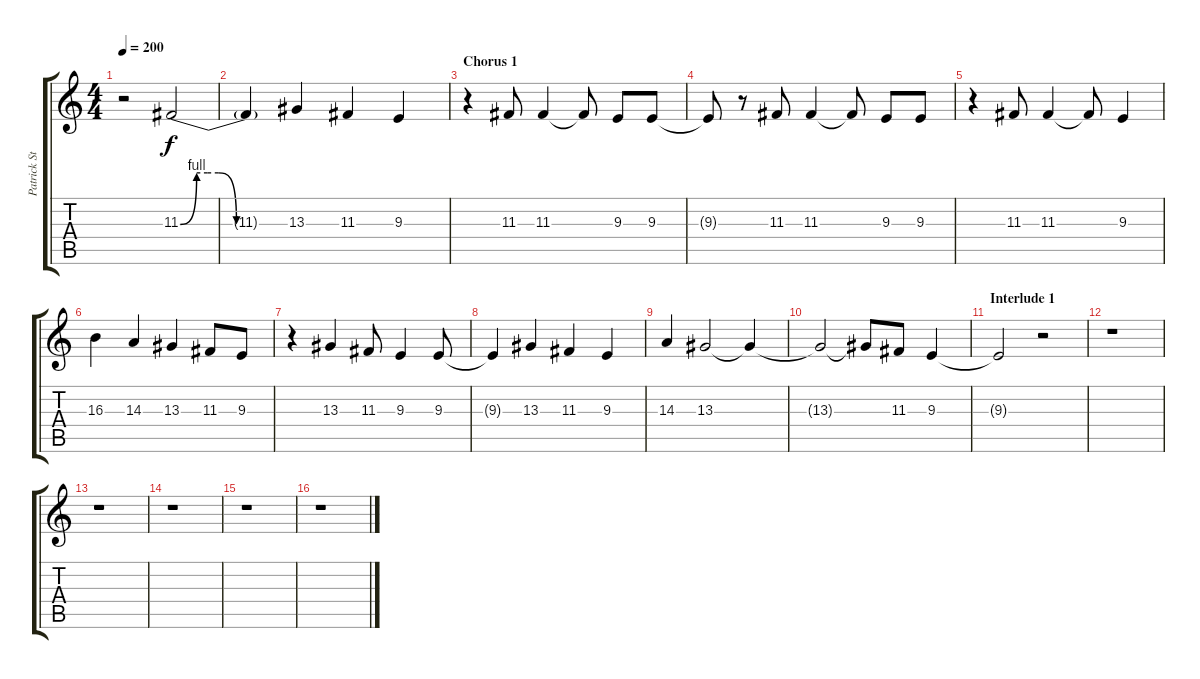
\track ("Patrick Stumph (Lead Vocals)" "Patrick St") {instrument clarinet}
\staff {score tabs}
\tuning (E4 B3 G3 D3 A2 E2) {hide}
\ts (4 4)
\tempo 200
\clef g2
\ks c
r.2{dy f} 11.3{be (custom 0 0 9 4 15 4 21 4 31 0 39 0 51 0 60 0)}.2 |
11.3{t}.4 13.3.4 11.3.4 9.3.4 |
\section ("" "Chorus 1")
r.4 11.3.8 11.3.4 11.3{t}.8 9.3.8 9.3.8 |
9.3{t}.8 r.8 11.3.8 11.3.4 11.3{t}.8 9.3.8 9.3.8 |
r.4 11.3.8 11.3.4 11.3{t}.8 9.3.4 |
16.3.4 14.3.4 13.3.4 11.3.8 9.3.8 |
r.4 13.3.4 11.3.8 9.3.4 9.3.8 |
9.3{t}.4 13.3.4 11.3.4 9.3.4 |
14.3.4 13.3.2 13.3{t}.4 |
13.3{t}.2 13.3{t}.8 11.3.8 9.3.4 |
\section ("" "Interlude 1")
9.3{t}.2 r.2 |
r.1 |
r.1 |
r.1 |
r.1 |
r.1
